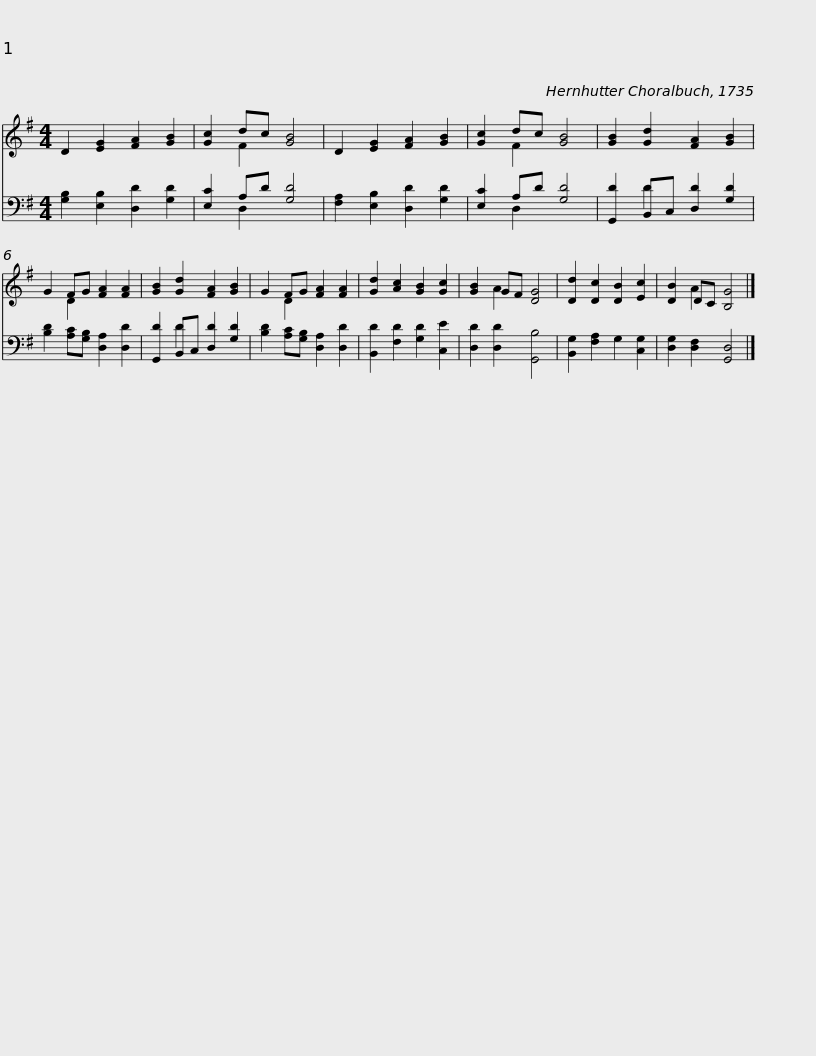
X:1
%%score ( 1 2 ) ( 3 4 )
L:1/8
M:4/4
I:linebreak $
K:G
V:1 treble
V:2 treble
V:3 bass
V:4 bass
V:1
 D2 [EG]2 [FA]2 [GB]2 | [Gc]2 dc [GB]4 | D2 [EG]2 [FA]2 [GB]2 | [Gc]2 dc [GB]4 | [GB]2 [Gd]2 [FA]2 [GB]2 | %5
 G2 FG [FA]2 [FA]2 |$ [GB]2 [Gd]2 [FA]2 [GB]2 | G2 FG [FA]2 [FA]2 | [Gd]2 [Ac]2 [GB]2 [Gc]2 | [GB]2 GF [DG]4 | %10
 [Dd]2 [Dc]2 [DB]2 [Ec]2 | [DB]2 DC [B,G]4 |] %12
V:2
 x8 | x2 F2 x4 | x8 | x2 F2 x4 | x8 | %5
 x2 D2 x4 |$ x8 | x2 D2 x4 | x8 | x2 A2 x4 | %10
 x8 | x2 A2 x4 |] %12
V:3
 [G,B,]2 [E,B,]2 [D,D]2 [G,D]2 | [E,C]2 A,D [G,D]4 | [F,A,]2 [E,B,]2 [D,D]2 [G,D]2 | [E,C]2 A,D [G,D]4 | [G,,D]2 B,,C, [D,D]2 [G,D]2 | %5
 [B,D]2 [A,C][G,B,] [D,A,]2 [D,D]2 |$ [G,,D]2 B,,C, [D,D]2 [G,D]2 | [B,D]2 [A,C][G,B,] [D,A,]2 [D,D]2 | [B,,D]2 [F,D]2 [G,D]2 [C,E]2 | [D,D]2 [D,D]2 [G,,B,]4 | %10
 [B,,G,]2 [F,A,]2 G,2 [C,G,]2 | [D,G,]2 [D,F,]2 [G,,D,]4 |] %12
V:4
 x8 | x2 D,2 x4 | x8 | x2 D,2 x4 | x2 D2 x4 | %5
 x8 |$ x2 D2 x4 | x8 | x8 | x8 | %10
 x8 | x8 |] %12
